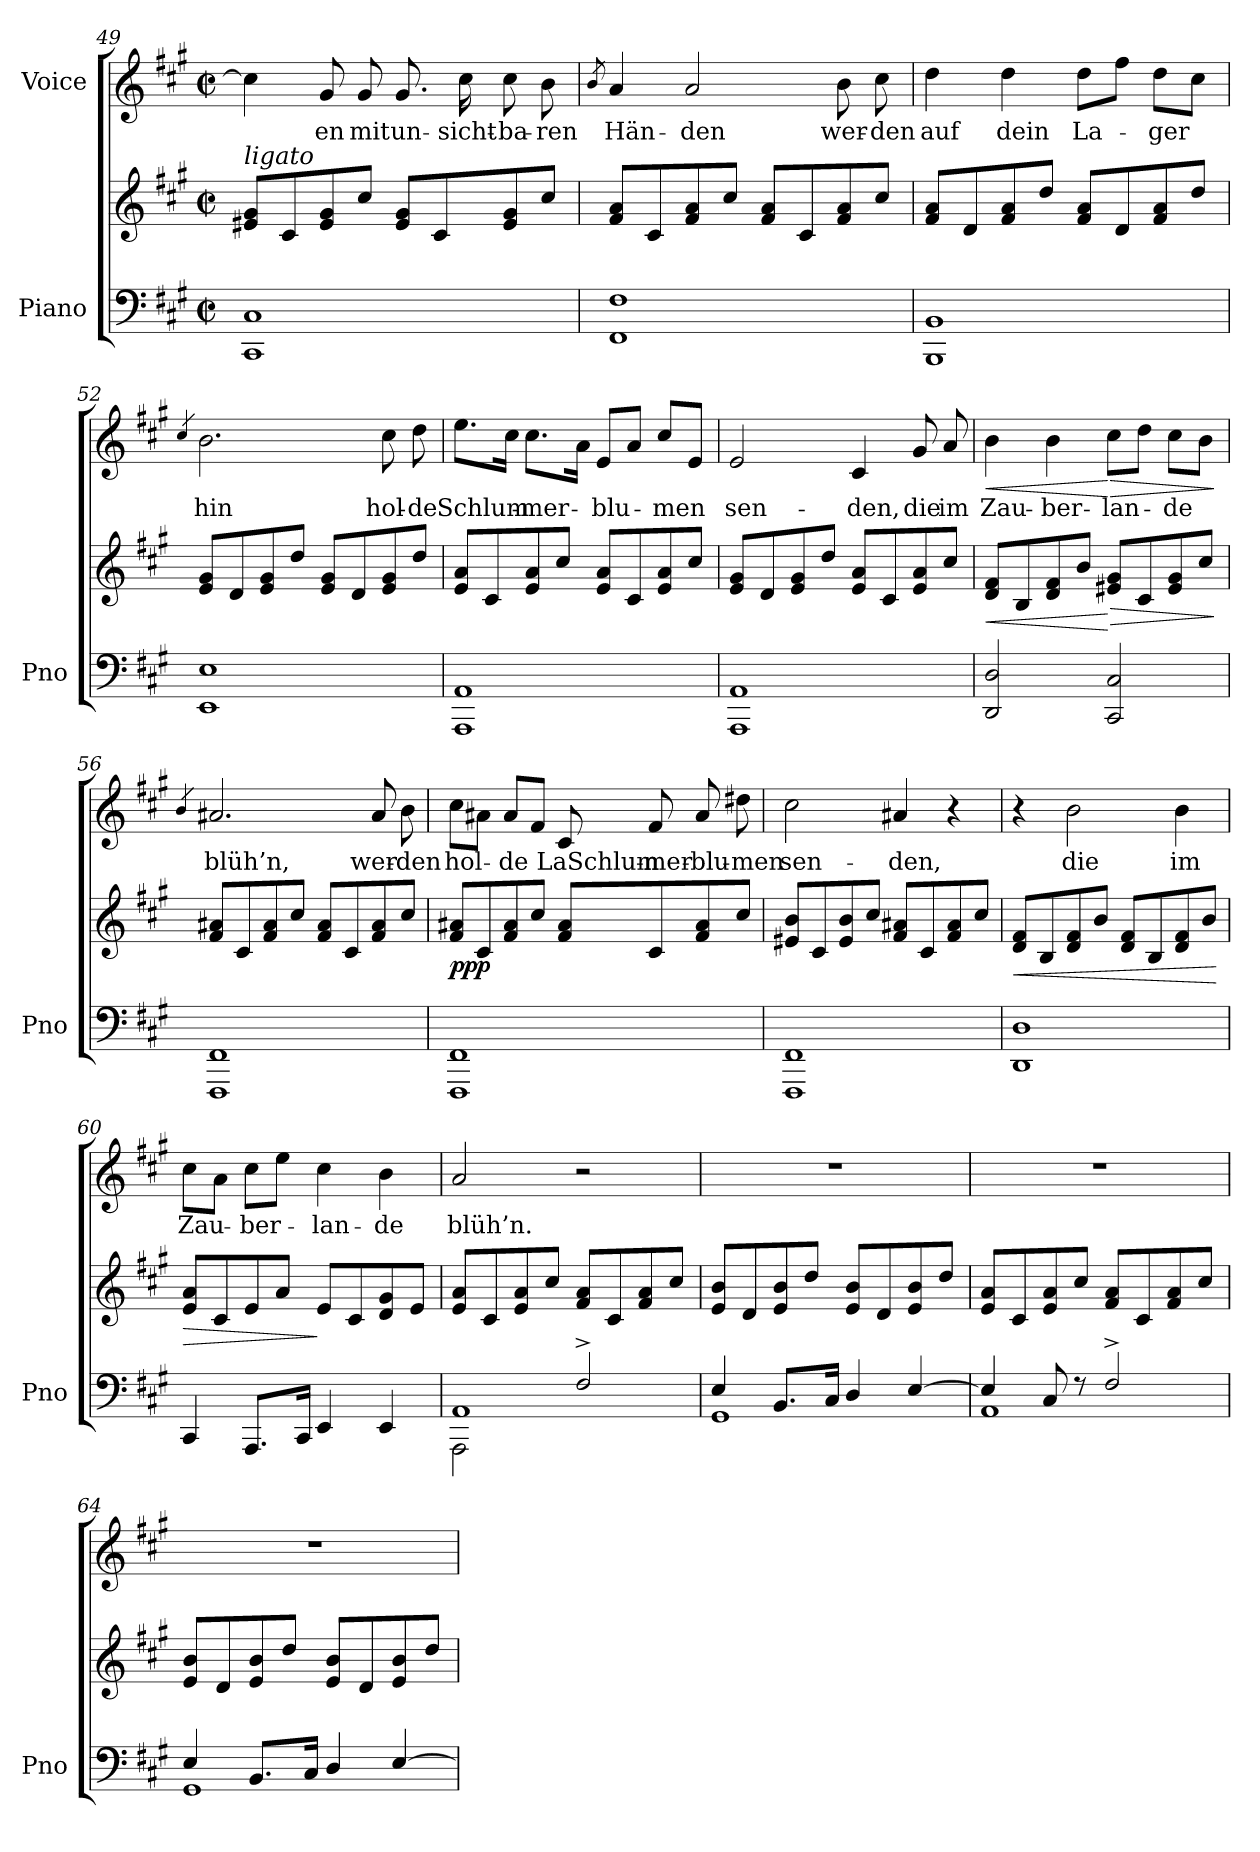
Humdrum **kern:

**kern	**kern	**dynam	**kern	**text	**dynam
*part2	*part2	*part2	*part1	*part1	*part1
*staff3	*staff2	*staff2/3	*staff1	*staff1	*staff1
*I"Piano	*	*	*I"Voice	*	*
*I'Pno	*	*	*	*	*
*clefF4	*clefG2	*	*clefG2	*	*
*k[f#c#g#]	*k[f#c#g#]	*	*k[f#c#g#]	*	*
*M2/2	*M2/2	*	*M2/2	*	*
*met(c|)	*met(c|)	*	*met(c|)	*	*
=49	=49	=49	=49	=49	=49
!	!LO:TX:i:t=ligato	!	!	!	!
1CC# 1C#	8e#X/ 8g#/L	.	4cc#\]	.	.
.	8c#/	.	.	.	.
.	8e#/ 8g#/	.	8g#/	-en	.
.	8cc#/J	.	8g#/	mit	.
.	8e#/ 8g#/L	.	8.g#/	un-	.
.	8c#/	.	.	.	.
.	.	.	16cc#\	-sicht-	.
.	8e#/ 8g#/	.	8cc#\	-ba-	.
.	8cc#/J	.	8b\	-ren	.
=50	=50	=50	=50	=50	=50
.	.	.	8qb/	.	.
1FF# 1F#	8f#/ 8a/L	.	4a/	Hän-	.
.	8c#/	.	.	.	.
.	8f#/ 8a/	.	2a/	-den	.
.	8cc#/J	.	.	.	.
.	8f#/ 8a/L	.	.	.	.
.	8c#/	.	.	.	.
.	8f#/ 8a/	.	8b\	wer-	.
.	8cc#/J	.	8cc#\	-den	.
=51	=51	=51	=51	=51	=51
1BBB 1BB	8f#/ 8a/L	.	4dd\	auf	.
.	8d/	.	.	.	.
.	8f#/ 8a/	.	4dd\	dein	.
.	8dd/J	.	.	.	.
.	8f#/ 8a/L	.	8dd\L	La-	.
.	8d/	.	8ff#\J	.	.
.	8f#/ 8a/	.	8dd\L	-ger	.
.	8dd/J	.	8cc#\J	.	.
=52	=52	=52	=52	=52	=52
.	.	.	4qcc#/	.	.
1EE 1E	8e/ 8g#/L	.	2.b\	hin	.
.	8d/	.	.	.	.
.	8e/ 8g#/	.	.	.	.
.	8dd/J	.	.	.	.
.	8e/ 8g#/L	.	.	.	.
.	8d/	.	.	.	.
.	8e/ 8g#/	.	8cc#\	hol-	.
.	8dd/J	.	8dd\	-de	.
=53	=53	=53	=53	=53	=53
1AAA 1AA	8e/ 8a/L	.	8.ee\L	Schlum-	.
.	8c#/	.	.	.	.
.	.	.	16cc#\Jk	.	.
.	8e/ 8a/	.	8.cc#\L	-mer-	.
.	8cc#/J	.	.	.	.
.	.	.	16a\Jk	.	.
.	8e/ 8a/L	.	8e/L	-blu-	.
.	8c#/	.	8a/J	.	.
.	8e/ 8a/	.	8cc#/L	-men	.
.	8cc#/J	.	8e/J	.	.
=54	=54	=54	=54	=54	=54
1AAA 1AA	8e/ 8g#/L	.	2e/	sen-	.
.	8d/	.	.	.	.
.	8e/ 8g#/	.	.	.	.
.	8dd/J	.	.	.	.
.	8e/ 8a/L	.	4c#/	-den,	.
.	8c#/	.	.	.	.
.	8e/ 8a/	.	8g#/	die	.
.	8cc#/J	.	8a/	im	.
=55	=55	=55	=55	=55	=55
!	!	!LO:HP:b	!	!	!LO:HP:b
2DD/ 2D/	8d/ 8f#/L	<	4b\	Zau-	<
.	8B/	.	.	.	.
.	8d/ 8f#/	.	4b\	ber-	.
.	8b/J	.	.	.	.
!	!	!LO:HP:n=1:b	!	!	!LO:HP:n=1:b
2CC#/ 2C#/	8e#X/ 8g#/L	[ >	8cc#\L	-lan-	[ >
.	8c#/	.	8dd\J	.	.
.	8e#/ 8g#/	.	8cc#\L	-de	.
.	8cc#/J	.	8b\J	.	.
.	.	]	.	.	]
=56	=56	=56	=56	=56	=56
.	.	.	4qb/	.	.
1FFF# 1FF#	8f#/ 8a#X/L	.	2.a#X/	blüh’n,	.
.	8c#/	.	.	.	.
.	8f#/ 8a#/	.	.	.	.
.	8cc#/J	.	.	.	.
.	8f#/ 8a#/L	.	.	.	.
.	8c#/	.	.	.	.
.	8f#/ 8a#/	.	8a#/	wer-	.
.	8cc#/J	.	8b\	-den	.
=57	=57	=57	=57	=57	=57
!	!	!LO:DY:b	!	!	!
1FFF# 1FF#	8f#/ 8a#X/L	ppp	8cc#\L	hol-	.
.	8c#/	.	8a#X\J	.	.
.	8f#/ 8a#/	.	8a#/L	-de	.
.	8cc#/J	.	8f#/J	.	.
.	8f#/ 8a#/L	.	8c#/	LaSchlum-	.
.	8c#/	.	8f#/	-mer-	.
.	8f#/ 8a#/	.	8a#/	-blu-	.
.	8cc#/J	.	8dd#X\	-men	.
=58	=58	=58	=58	=58	=58
1FFF# 1FF#	8e#X/ 8b/L	.	2cc#\	sen-	.
.	8c#/	.	.	.	.
.	8e#/ 8b/	.	.	.	.
.	8cc#/J	.	.	.	.
.	8f#/ 8a#X/L	.	4a#X/	-den,	.
.	8c#/	.	.	.	.
.	8f#/ 8a#/	.	4r	.	.
.	8cc#/J	.	.	.	.
=59	=59	=59	=59	=59	=59
!	!	!LO:HP:b	!	!	!
1DD 1D	8d/ 8f#/L	<	4r	.	.
.	8B/	.	.	.	.
.	8d/ 8f#/	.	2b\	die	.
.	8b/J	.	.	.	.
.	8d/ 8f#/L	.	.	.	.
.	8B/	.	.	.	.
.	8d/ 8f#/	.	4b\	im	.
.	8b/J	.	.	.	.
.	.	[	.	.	.
=60	=60	=60	=60	=60	=60
!	!	!LO:HP:b	!	!	!
4CC#/	8e/ 8a/L	>	8cc#\L	Zau-	.
.	8c#/	.	8a\J	.	.
8.AAA/L	8e/	.	8cc#\L	-ber-	.
.	8a/J	.	8ee\J	.	.
16CC#/Jk	.	.	.	.	.
4EE/	8e/L	]	4cc#\	-lan-	.
.	8c#/	.	.	.	.
4EE/	8d/ 8g#/	.	4b\	de	.
.	8e/J	.	.	.	.
=61	=61	=61	=61	=61	=61
*^	*	*	*	*	*
2AAA\	1AA	8e/ 8a/L	.	2a/	blüh’n.	.
.	.	8c#/	.	.	.	.
.	.	8e/ 8a/	.	.	.	.
.	.	8cc#/J	.	.	.	.
2F#^/	.	8f#/ 8a/L	.	2r	.	.
.	.	8c#/	.	.	.	.
.	.	8f#/ 8a/	.	.	.	.
.	.	8cc#/J	.	.	.	.
=62	=62	=62	=62	=62	=62	=62
4E/	1GG#	8e/ 8b/L	.	1r	.	.
.	.	8d/	.	.	.	.
8.BB/L	.	8e/ 8b/	.	.	.	.
.	.	8dd/J	.	.	.	.
16C#/Jk	.	.	.	.	.	.
4D/	.	8e/ 8b/L	.	.	.	.
.	.	8d/	.	.	.	.
[4E/	.	8e/ 8b/	.	.	.	.
.	.	8dd/J	.	.	.	.
=63	=63	=63	=63	=63	=63	=63
4E/]	1AA	8e/ 8a/L	.	1r	.	.
.	.	8c#/	.	.	.	.
8C#/	.	8e/ 8a/	.	.	.	.
8r	.	8cc#/J	.	.	.	.
2F#^/	.	8f#/ 8a/L	.	.	.	.
.	.	8c#/	.	.	.	.
.	.	8f#/ 8a/	.	.	.	.
.	.	8cc#/J	.	.	.	.
=64	=64	=64	=64	=64	=64	=64
4E/	1GG#	8e/ 8b/L	.	1r	.	.
.	.	8d/	.	.	.	.
8.BB/L	.	8e/ 8b/	.	.	.	.
.	.	8dd/J	.	.	.	.
16C#/Jk	.	.	.	.	.	.
4D/	.	8e/ 8b/L	.	.	.	.
.	.	8d/	.	.	.	.
[4E/	.	8e/ 8b/	.	.	.	.
.	.	8dd/J	.	.	.	.
*v	*v	*	*	*	*	*
=	=	=	=	=	=
*-	*-	*-	*-	*-	*-
